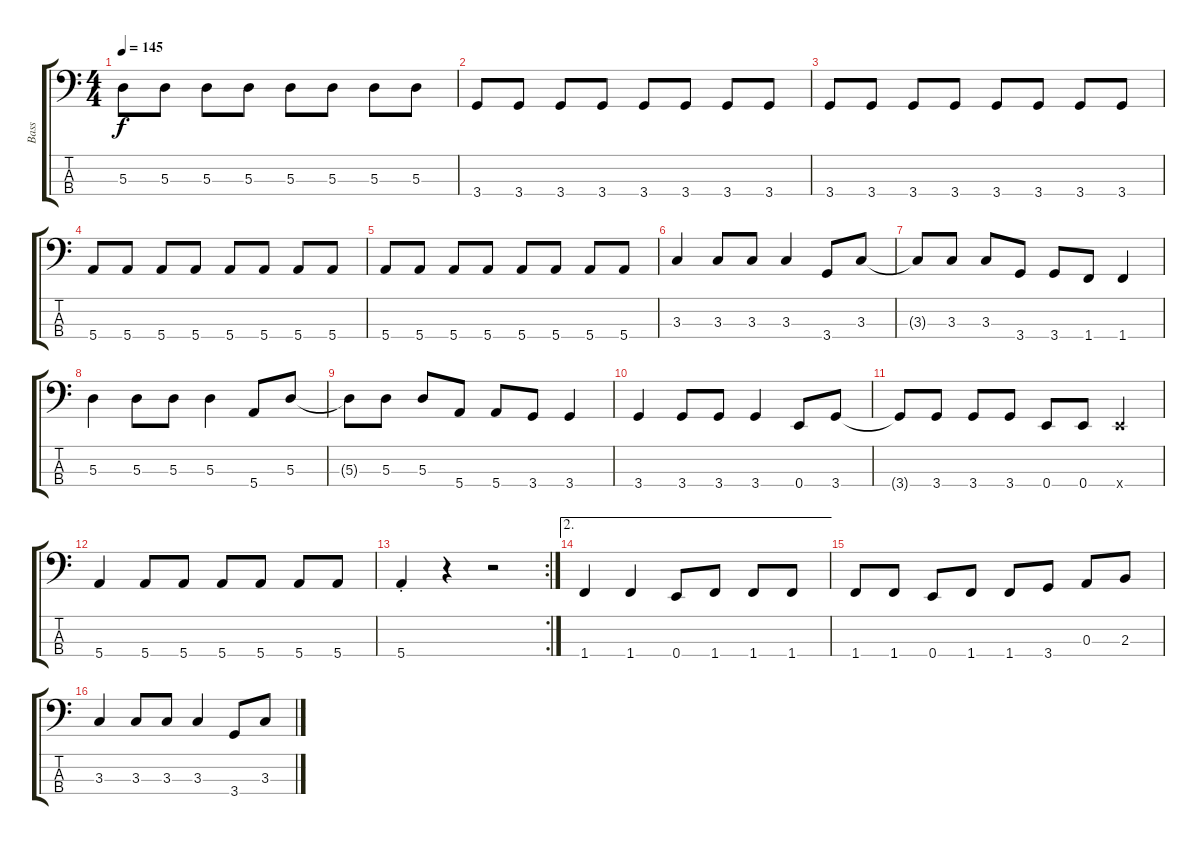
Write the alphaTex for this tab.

\track ("Bass" "Bass") {instrument electricbasspick}
\staff {score tabs}
\tuning (G2 D2 A1 E1) {hide}
\ts (4 4)
\tempo 145
\clef f4
\ks c
5.3.8{dy f} 5.3.8 5.3.8 5.3.8 5.3.8 5.3.8 5.3.8 5.3.8 |
3.4.8 3.4.8 3.4.8 3.4.8 3.4.8 3.4.8 3.4.8 3.4.8 |
3.4.8 3.4.8 3.4.8 3.4.8 3.4.8 3.4.8 3.4.8 3.4.8 |
5.4.8 5.4.8 5.4.8 5.4.8 5.4.8 5.4.8 5.4.8 5.4.8 |
5.4.8 5.4.8 5.4.8 5.4.8 5.4.8 5.4.8 5.4.8 5.4.8 |
3.3.4 3.3.8 3.3.8 3.3.4 3.4.8 3.3.8 |
3.3{t}.8 3.3.8 3.3.8 3.4.8 3.4.8 1.4.8 1.4.4 |
5.3.4 5.3.8 5.3.8 5.3.4 5.4.8 5.3.8 |
5.3{t}.8 5.3.8 5.3.8 5.4.8 5.4.8 3.4.8 3.4.4 |
3.4.4 3.4.8 3.4.8 3.4.4 0.4.8 3.4.8 |
3.4{t}.8 3.4.8 3.4.8 3.4.8 0.4.8 0.4.8 0.4{x}.4 |
5.4.4 5.4.8 5.4.8 5.4.8 5.4.8 5.4.8 5.4.8 |
\rc 2
5.4{st}.4 r.4 r.2 |
\ae 2
1.4.4 1.4.4 0.4.8 1.4.8 1.4.8 1.4.8 |
1.4.8 1.4.8 0.4.8 1.4.8 1.4.8 3.4.8 0.3.8 2.3.8 |
3.3.4 3.3.8 3.3.8 3.3.4 3.4.8 3.3.8
